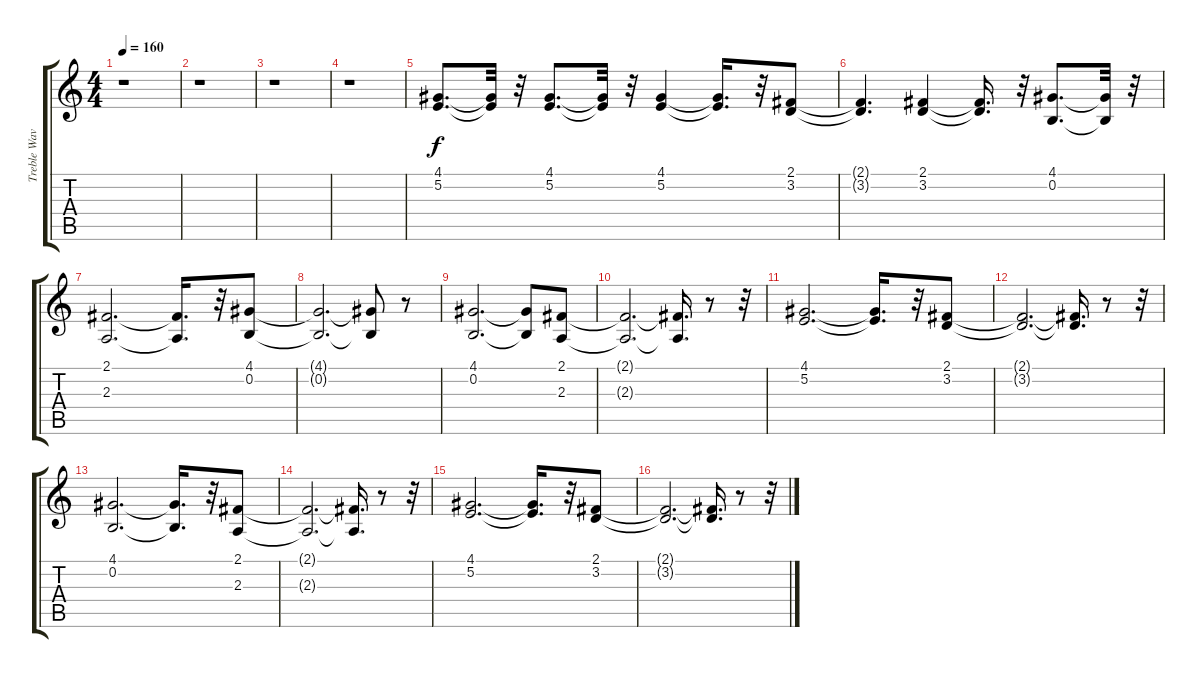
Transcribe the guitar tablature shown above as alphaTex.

\track ("Treble Waveform" "Treble Wav") {instrument lead1square}
\staff {score tabs}
\tuning (E4 B3 G3 D3 A2 E2) {hide}
\ts (4 4)
\tempo 160
\clef g2
\ks c
r.1{dy f} |
r.1 |
r.1 |
r.1 |
(4.1 5.2).8{d} (4.1{t} 5.2{t}).32 r.32 (4.1 5.2).8{d} (4.1{t} 5.2{t}).32 r.32 (4.1 5.2).4 (4.1{t} 5.2{t}).16{d} r.32 (2.1 3.2).8 |
(2.1{t} 3.2{t}).4{d} (2.1 3.2).4 (2.1{t} 3.2{t}).16{d} r.32 (4.1 0.2).8{d} (4.1{t} 0.2{t}).32 r.32 |
(2.1 2.3).2{d} (2.1{t} 2.3{t}).16{d} r.32 (4.1 0.2).8 |
(4.1{t} 0.2{t}).2{d} (4.1{t} 0.2{t}).8 r.8 |
(4.1 0.2).2{d} (4.1{t} 0.2{t}).8 (2.1 2.3).8 |
(2.1{t} 2.3{t}).2{d} (2.1{t} 2.3{t}).16{d} r.8 r.32 |
(4.1 5.2).2{d} (4.1{t} 5.2{t}).16{d} r.32 (2.1 3.2).8 |
(2.1{t} 3.2{t}).2{d} (2.1{t} 3.2{t}).16{d} r.8 r.32 |
(4.1 0.2).2{d} (4.1{t} 0.2{t}).16{d} r.32 (2.1 2.3).8 |
(2.1{t} 2.3{t}).2{d} (2.1{t} 2.3{t}).16{d} r.8 r.32 |
(4.1 5.2).2{d} (4.1{t} 5.2{t}).16{d} r.32 (2.1 3.2).8 |
(2.1{t} 3.2{t}).2{d} (2.1{t} 3.2{t}).16{d} r.8 r.32
